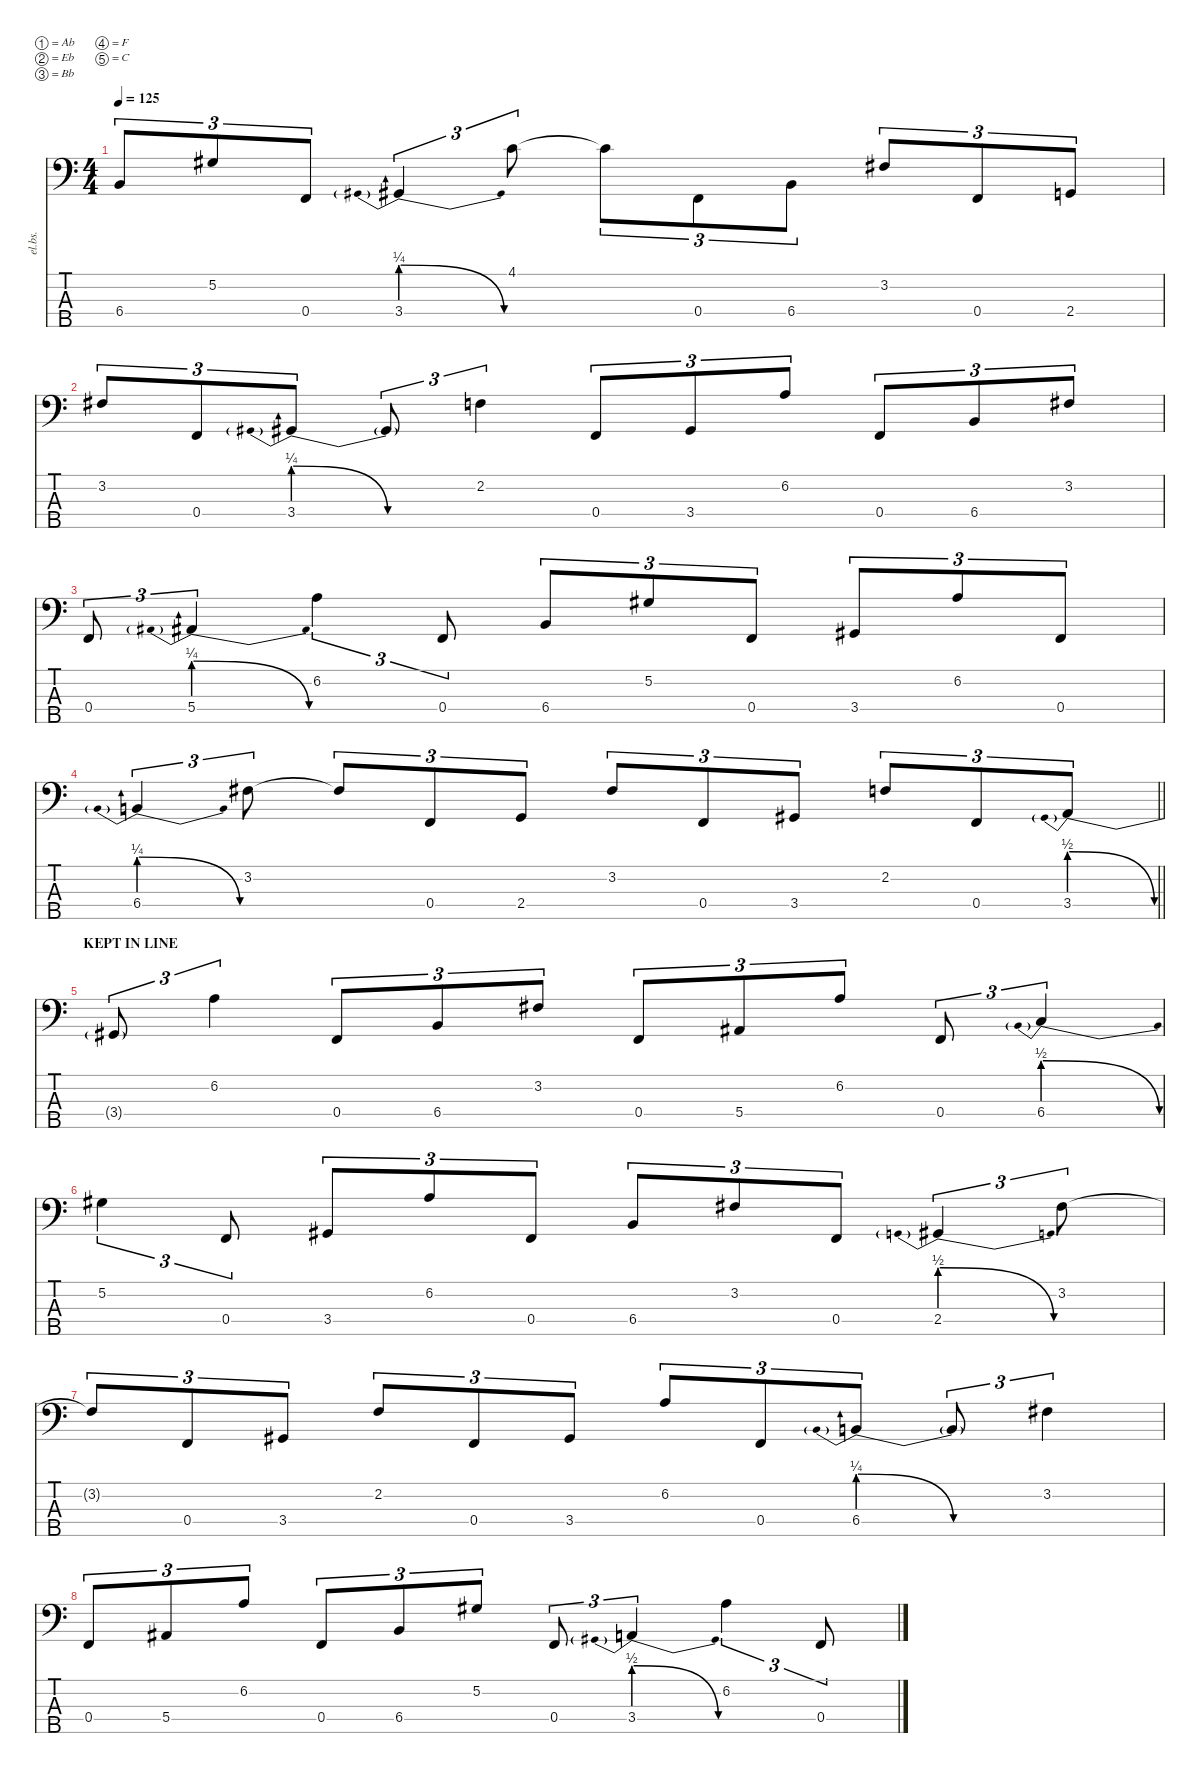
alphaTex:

\defaultSystemsLayout 4
\hideDynamics
\bracketExtendMode nobrackets
\track ("(bass tone)" "el.bs.") {instrument electricbasspick}
\staff {score tabs}
\tuning (Ab2 Eb2 Bb1 F1 C1)
\ts (4 4)
\tempo 125
\clef f4
\ks c
6.4.8{tu (3 2) dy f} 5.2{acc #}.8{tu (3 2)} 0.4.8{tu (3 2)} 3.4{be (prebendrelease 0 1 30 0) acc #}.4{tu (3 2)} 4.1.8{tu (3 2)} 4.1{t}.8{tu (3 2)} 0.4.8{tu (3 2)} 6.4.8{tu (3 2)} 3.2{acc #}.8{tu (3 2)} 0.4.8{tu (3 2)} 2.4.8{tu (3 2)} |
3.2{acc #}.8{tu (3 2)} 0.4.8{tu (3 2)} 3.4{be (prebendrelease 0 1 60 0) acc #}.8{tu (3 2)} 3.4{be (hold 0 0 60 0) t acc #}.8{tu (3 2)} 2.2.4{tu (3 2)} 0.4.8{tu (3 2)} 3.4{acc #}.8{tu (3 2)} 6.2.8{tu (3 2)} 0.4.8{tu (3 2)} 6.4.8{tu (3 2)} 3.2{acc #}.8{tu (3 2)} |
0.4.8{tu (3 2)} 5.4{be (prebendrelease 0 1 30 0) acc #}.4{tu (3 2)} 6.2.4{tu (3 2)} 0.4.8{tu (3 2)} 6.4.8{tu (3 2)} 5.2{acc #}.8{tu (3 2)} 0.4.8{tu (3 2)} 3.4{acc #}.8{tu (3 2)} 6.2.8{tu (3 2)} 0.4.8{tu (3 2)} |
\barLineRight lightlight
6.4{be (prebendrelease 0 1 30 0)}.4{tu (3 2)} 3.2{acc #}.8{tu (3 2)} 3.2{t acc #}.8{tu (3 2)} 0.4.8{tu (3 2)} 2.4.8{tu (3 2)} 3.2{acc #}.8{tu (3 2)} 0.4.8{tu (3 2)} 3.4{acc #}.8{tu (3 2)} 2.2.8{tu (3 2)} 0.4.8{tu (3 2)} 3.4{be (prebendrelease 0 2 60 0)}.8{tu (3 2)} |
\section ("" "KEPT IN LINE")
3.4{be (hold 0 0 60 0) t acc #}.8{tu (3 2)} 6.2.4{tu (3 2)} 0.4.8{tu (3 2)} 6.4.8{tu (3 2)} 3.2{acc #}.8{tu (3 2)} 0.4.8{tu (3 2)} 5.4{acc #}.8{tu (3 2)} 6.2.8{tu (3 2)} 0.4.8{tu (3 2)} 6.4{be (prebendrelease 0 2 30 0)}.4{tu (3 2)} |
5.2{acc #}.4{tu (3 2)} 0.4.8{tu (3 2)} 3.4{acc #}.8{tu (3 2)} 6.2.8{tu (3 2)} 0.4.8{tu (3 2)} 6.4.8{tu (3 2)} 3.2{acc #}.8{tu (3 2)} 0.4.8{tu (3 2)} 2.4{be (prebendrelease 0 2 30 0)}.4{tu (3 2)} 3.2{acc #}.8{tu (3 2) dy ff} |
3.2{t acc #}.8{tu (3 2) dy f} 0.4.8{tu (3 2)} 3.4{acc #}.8{tu (3 2)} 2.2.8{tu (3 2)} 0.4.8{tu (3 2)} 3.4{acc #}.8{tu (3 2)} 6.2.8{tu (3 2)} 0.4.8{tu (3 2)} 6.4{be (prebendrelease 0 1 60 0)}.8{tu (3 2)} 6.4{be (hold 0 0 60 0) t}.8{tu (3 2)} 3.2{acc #}.4{tu (3 2) dy ff} |
0.4.8{tu (3 2) dy f} 5.4{acc #}.8{tu (3 2)} 6.2.8{tu (3 2)} 0.4.8{tu (3 2)} 6.4.8{tu (3 2)} 5.2{acc #}.8{tu (3 2)} 0.4.8{tu (3 2)} 3.4{be (prebendrelease 0 2 30 0)}.4{tu (3 2)} 6.2.4{tu (3 2)} 0.4.8{tu (3 2)}
